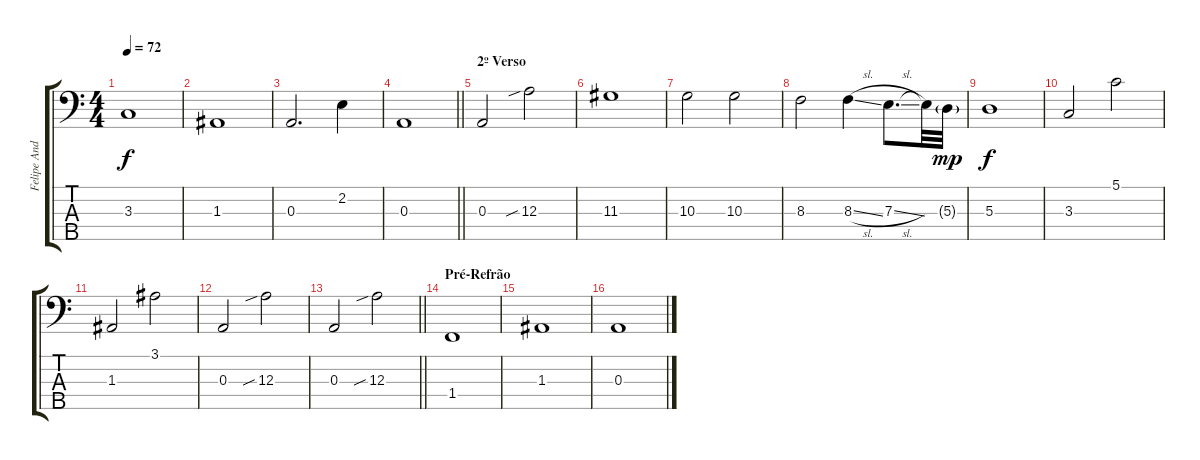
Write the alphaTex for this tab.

\track ("Felipe Andreoli" "Felipe And") {instrument fretlessbass}
\staff {score tabs}
\tuning (G2 D2 A1 E1 B0) {hide}
\ts (4 4)
\tempo 72
\clef f4
\ks c
3.3.1{dy f} |
1.3.1 |
0.3.2{d} 2.2.4 |
\barLineRight lightlight
0.3.1 |
\section ("" "2º Verso")
0.3.2 12.3{sib}.2 |
11.3.1 |
10.3.2 10.3.2 |
8.3.2 8.3{sl}.4 7.3{sl}.8{d} 7.3{t}.32 5.3{g}.32{dy mp} |
5.3.1{dy f} |
3.3.2 5.1.2 |
1.3.2 3.1.2 |
0.3.2 12.3{sib}.2 |
\barLineRight lightlight
0.3.2 12.3{sib}.2 |
\section ("" "Pré-Refrão")
1.4.1 |
1.3.1 |
0.3.1
